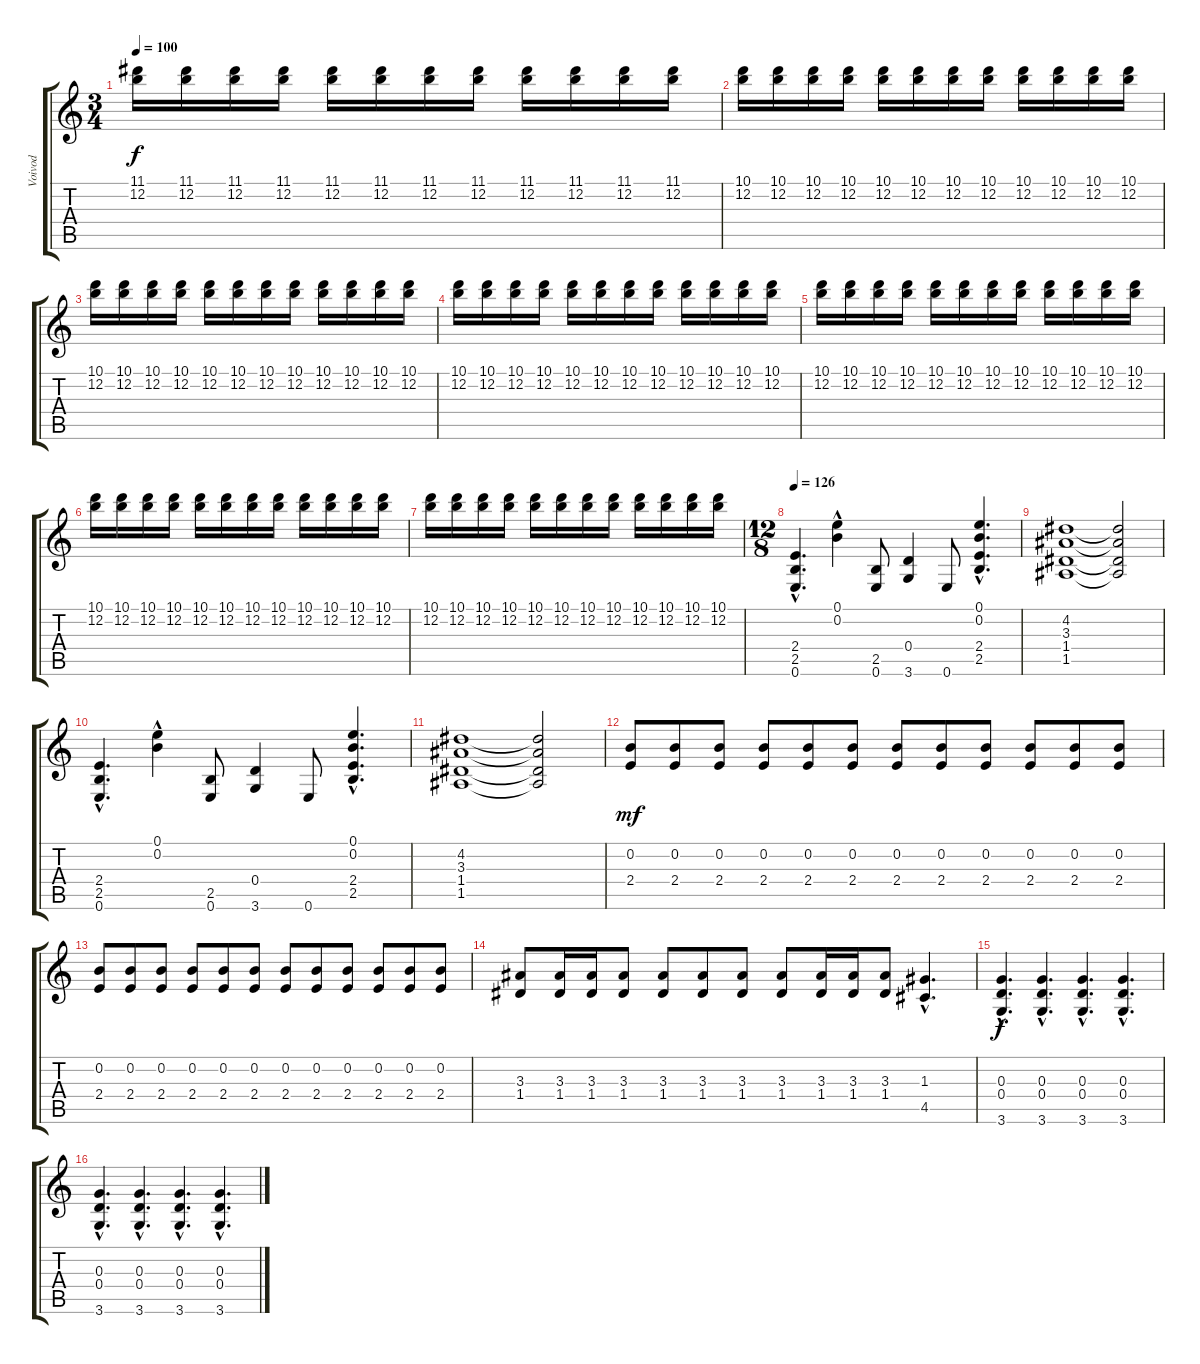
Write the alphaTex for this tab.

\track ("Voivod" "Voivod") {instrument distortionguitar}
\staff {score tabs}
\tuning (E4 B3 G3 D3 A2 E2) {hide}
\ts (3 4)
\tempo 100
\clef g2
\ks c
(11.1 12.2).16{dy f volume 6} (11.1 12.2).16{volume 6} (11.1 12.2).16{volume 6} (11.1 12.2).16{volume 6} (11.1 12.2).16{volume 6} (11.1 12.2).16{volume 6} (11.1 12.2).16{volume 6} (11.1 12.2).16{volume 6} (11.1 12.2).16{volume 6} (11.1 12.2).16{volume 6} (11.1 12.2).16{volume 6} (11.1 12.2).16{volume 6} |
(10.1 12.2).16{volume 6} (10.1 12.2).16{volume 6} (10.1 12.2).16{volume 6} (10.1 12.2).16{volume 6} (10.1 12.2).16{volume 6} (10.1 12.2).16{volume 6} (10.1 12.2).16{volume 6} (10.1 12.2).16{volume 6} (10.1 12.2).16{volume 6} (10.1 12.2).16{volume 6} (10.1 12.2).16{volume 6} (10.1 12.2).16{volume 6} |
(10.1 12.2).16{volume 6} (10.1 12.2).16{volume 6} (10.1 12.2).16{volume 6} (10.1 12.2).16{volume 6} (10.1 12.2).16{volume 6} (10.1 12.2).16{volume 6} (10.1 12.2).16{volume 6} (10.1 12.2).16{volume 6} (10.1 12.2).16{volume 6} (10.1 12.2).16{volume 6} (10.1 12.2).16{volume 6} (10.1 12.2).16{volume 6} |
(10.1 12.2).16{volume 6} (10.1 12.2).16{volume 6} (10.1 12.2).16{volume 6} (10.1 12.2).16{volume 6} (10.1 12.2).16{volume 6} (10.1 12.2).16{volume 6} (10.1 12.2).16{volume 6} (10.1 12.2).16{volume 6} (10.1 12.2).16{volume 6} (10.1 12.2).16{volume 6} (10.1 12.2).16{volume 6} (10.1 12.2).16{volume 6} |
(10.1 12.2).16{volume 6} (10.1 12.2).16{volume 6} (10.1 12.2).16{volume 6} (10.1 12.2).16{volume 6} (10.1 12.2).16{volume 6} (10.1 12.2).16{volume 6} (10.1 12.2).16{volume 6} (10.1 12.2).16{volume 6} (10.1 12.2).16{volume 6} (10.1 12.2).16{volume 6} (10.1 12.2).16{volume 6} (10.1 12.2).16{volume 6} |
(10.1 12.2).16{volume 6} (10.1 12.2).16{volume 6} (10.1 12.2).16{volume 6} (10.1 12.2).16{volume 6} (10.1 12.2).16{volume 6} (10.1 12.2).16{volume 6} (10.1 12.2).16{volume 6} (10.1 12.2).16{volume 6} (10.1 12.2).16{volume 6} (10.1 12.2).16{volume 6} (10.1 12.2).16{volume 6} (10.1 12.2).16{volume 6} |
(10.1 12.2).16{volume 6} (10.1 12.2).16{volume 6} (10.1 12.2).16{volume 6} (10.1 12.2).16{volume 6} (10.1 12.2).16{volume 6} (10.1 12.2).16{volume 6} (10.1 12.2).16{volume 6} (10.1 12.2).16{volume 6} (10.1 12.2).16{volume 6} (10.1 12.2).16{volume 6} (10.1 12.2).16{volume 6} (10.1 12.2).16{volume 6} |
\ts (12 8)
\tempo 126
(2.4{hac} 2.5 0.6).4{d volume 14} (0.1{hac} 0.2{hac}).4 (2.5 0.6).8 (0.4 3.6).4 0.6.8 (0.1{hac} 0.2{hac} 2.4{hac} 2.5{hac}).4{d} |
(4.2 3.3 1.4 1.5).1 (4.2{t} 3.3{t} 1.4{t} 1.5{t}).2 |
(2.4{hac} 2.5 0.6).4{d} (0.1{hac} 0.2{hac}).4 (2.5 0.6).8 (0.4 3.6).4 0.6.8 (0.1{hac} 0.2{hac} 2.4{hac} 2.5{hac}).4{d} |
(4.2 3.3 1.4 1.5).1 (4.2{t} 3.3{t} 1.4{t} 1.5{t}).2 |
(0.2 2.4).8{dy mf} (0.2 2.4).8 (0.2 2.4).8 (0.2 2.4).8 (0.2 2.4).8 (0.2 2.4).8 (0.2 2.4).8 (0.2 2.4).8 (0.2 2.4).8 (0.2 2.4).8 (0.2 2.4).8 (0.2 2.4).8 |
(0.2 2.4).8 (0.2 2.4).8 (0.2 2.4).8 (0.2 2.4).8 (0.2 2.4).8 (0.2 2.4).8 (0.2 2.4).8 (0.2 2.4).8 (0.2 2.4).8 (0.2 2.4).8 (0.2 2.4).8 (0.2 2.4).8 |
(3.3 1.4).8 (3.3 1.4).16 (3.3 1.4).16 (3.3 1.4).8 (3.3 1.4).8 (3.3 1.4).8 (3.3 1.4).8 (3.3 1.4).8 (3.3 1.4).16 (3.3 1.4).16 (3.3 1.4).8 (1.3{hac} 4.5{hac}).4{d} |
(0.3{hac} 0.4{hac} 3.6{hac}).4{d dy f} (0.3{hac} 0.4{hac} 3.6{hac}).4{d} (0.3{hac} 0.4{hac} 3.6{hac}).4{d} (0.3{hac} 0.4{hac} 3.6{hac}).4{d} |
(0.3{hac} 0.4{hac} 3.6{hac}).4{d} (0.3{hac} 0.4{hac} 3.6{hac}).4{d} (0.3{hac} 0.4{hac} 3.6{hac}).4{d} (0.3{hac} 0.4{hac} 3.6{hac}).4{d}
